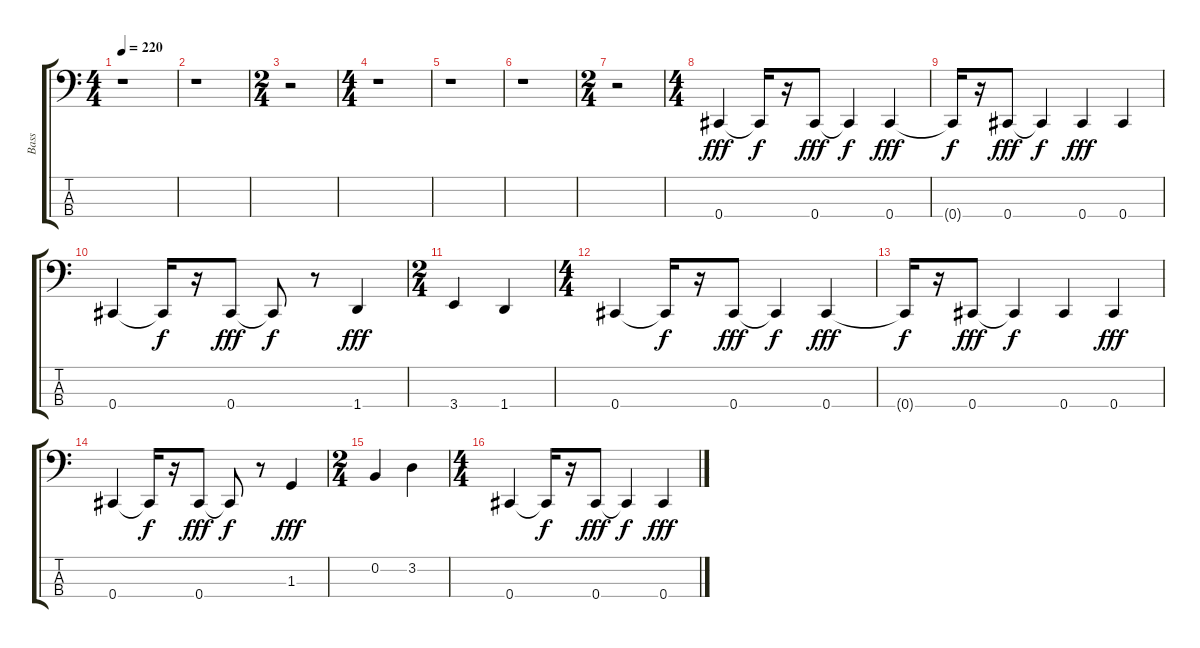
\track ("Bass" "Bass") {instrument electricbasspick}
\staff {score tabs}
\tuning (E2 B1 Gb1 Db1) {hide}
\ts (4 4)
\tempo 220
\clef f4
\ks c
r.1{dy fff} |
r.1 |
\ts (2 4)
r.2 |
\ts (4 4)
r.1 |
r.1 |
r.1 |
\ts (2 4)
r.2 |
\ts (4 4)
0.4.4 0.4{t}.16{dy f} r.16 0.4.8{dy fff} 0.4{t}.4{dy f} 0.4.4{dy fff} |
0.4{t}.16{dy f} r.16 0.4.8{dy fff} 0.4{t}.4{dy f} 0.4.4{dy fff} 0.4.4 |
0.4.4 0.4{t}.16{dy f} r.16 0.4.8{dy fff} 0.4{t}.8{dy f} r.8 1.4.4{dy fff} |
\ts (2 4)
3.4.4 1.4.4 |
\ts (4 4)
0.4.4 0.4{t}.16{dy f} r.16 0.4.8{dy fff} 0.4{t}.4{dy f} 0.4.4{dy fff} |
0.4{t}.16{dy f} r.16 0.4.8{dy fff} 0.4{t}.4{dy f} 0.4.4 0.4.4{dy fff} |
0.4.4 0.4{t}.16{dy f} r.16 0.4.8{dy fff} 0.4{t}.8{dy f} r.8 1.3.4{dy fff} |
\ts (2 4)
0.2.4 3.2.4 |
\ts (4 4)
0.4.4 0.4{t}.16{dy f} r.16 0.4.8{dy fff} 0.4{t}.4{dy f} 0.4.4{dy fff}
